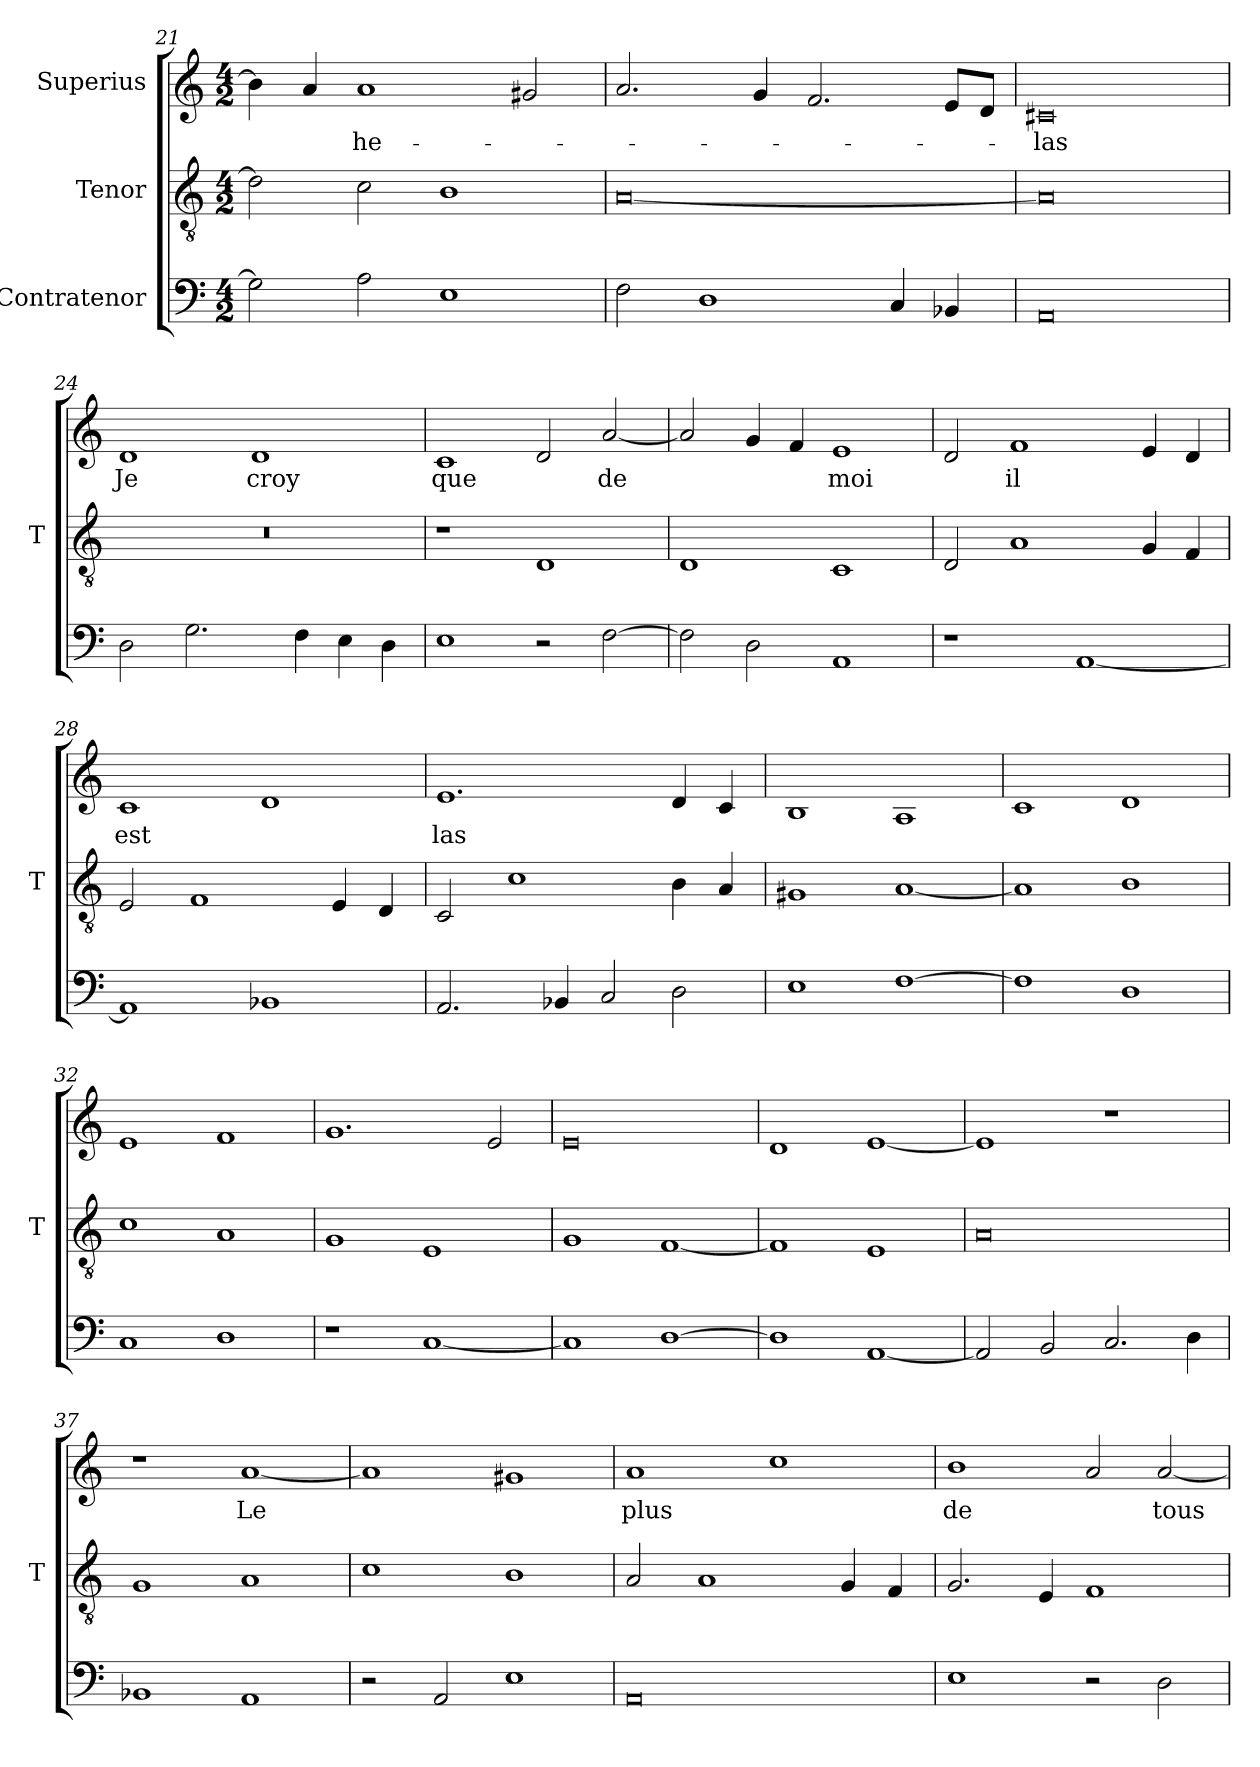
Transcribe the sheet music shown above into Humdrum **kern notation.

**kern	**kern	**kern	**text
*part3	*part2	*part1	*part1
*staff3	*staff2	*staff1	*staff1
*I"Contratenor	*I"Tenor	*I"Superius	*
*	*I'T	*	*
*clefF4	*clefGv2	*clefG2	*
*M4/2	*M4/2	*M4/2	*
=21	=21	=21	=21
2G]	2d]	4b]	.
.	.	4a	.
2A	2c	1a	he-
1E	1B	.	.
.	.	2g#X	.
=22	=22	=22	=22
2F	[0A	2.a	.
1D	.	.	.
.	.	4g	.
.	.	2.f	.
4C	.	.	.
4BB-X	.	8e/L	.
.	.	8d/J	.
=23	=23	=23	=23
0AA	0A]	0c#X	-las
=24	=24	=24	=24
2D	0r	1d	-Je
2.G	.	.	.
.	.	1d	-croy
4F	.	.	.
4E	.	.	.
4D	.	.	.
=25	=25	=25	=25
1E	1r	1c	-que
2r	1D	2d	.
[2F	.	[2a	-de
=26	=26	=26	=26
2F]	1D	2a]	.
2D	.	4g	.
.	.	4f	.
1AA	1C	1e	-moi
=27	=27	=27	=27
1r	2D	2d	.
.	1A	1f	-il
[1AA	.	.	.
.	4G	4e	.
.	4F	4d	.
=28	=28	=28	=28
1AA]	2E	1c	-est
.	1F	.	.
1BB-X	.	1d	.
.	4E	.	.
.	4D	.	.
=29	=29	=29	=29
2.AA	2C	1.e	-las
.	1c	.	.
4BB-X	.	.	.
2C	.	.	.
2D	4B	4d	.
.	4A	4c	.
=30	=30	=30	=30
1E	1G#X	1B	.
[1F	[1A	1A	.
=31	=31	=31	=31
1F]	1A]	1c	.
1D	1B	1d	.
=32	=32	=32	=32
1C	1c	1e	.
1D	1A	1f	.
=33	=33	=33	=33
1r	1G	1.g	.
[1C	1E	.	.
.	.	2e	.
=34	=34	=34	=34
1C]	1G	0e	.
[1D	[1F	.	.
=35	=35	=35	=35
1D]	1F]	1d	.
[1AA	1E	[1e	.
=36	=36	=36	=36
2AA]	0A	1e]	.
2BB	.	.	.
2.C	.	1r	.
4D	.	.	.
=37	=37	=37	=37
1BB-X	1G	1r	.
1AA	1A	[1a	-Le
=38	=38	=38	=38
2r	1c	1a]	.
2AA	.	.	.
1E	1B	1g#X	.
=39	=39	=39	=39
0AA	2A	1a	-plus
.	1A	.	.
.	.	1cc	.
.	4G	.	.
.	4F	.	.
=40	=40	=40	=40
1E	2.G	1b	-de
.	4E	.	.
2r	1F	2a	.
2D	.	[2a	-tous
=	=	=	=
*-	*-	*-	*-
